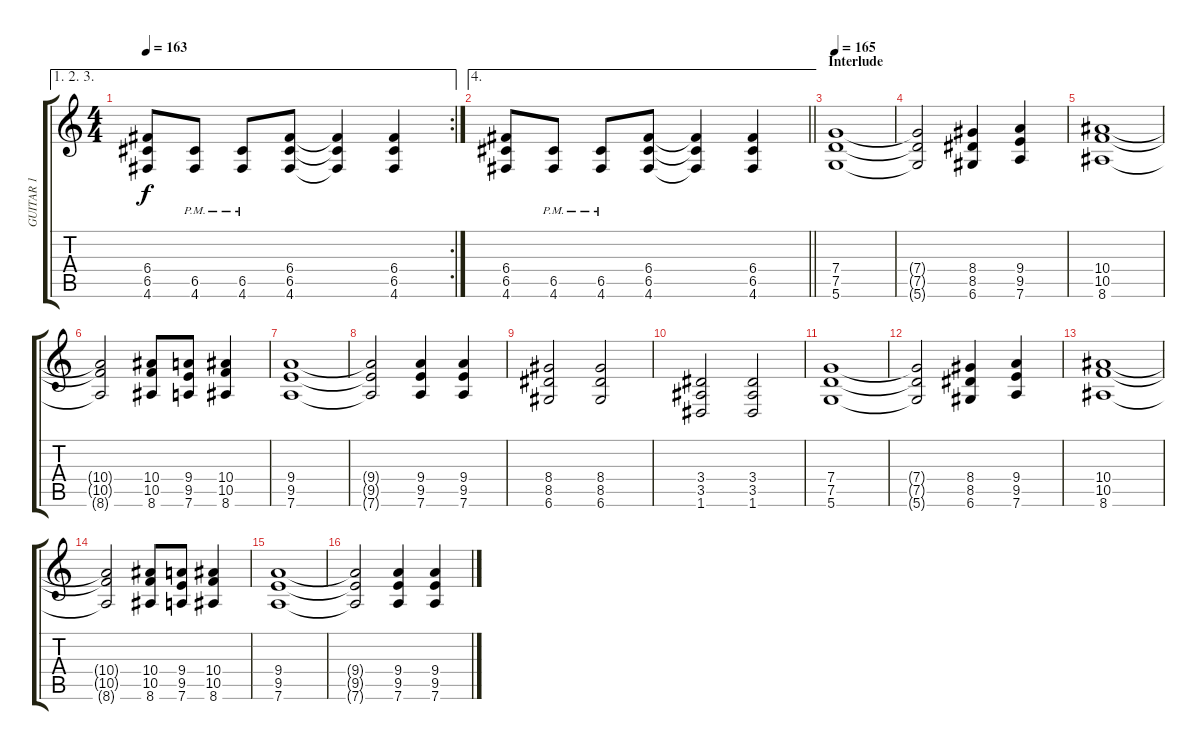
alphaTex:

\track ("GUITAR 1" "GUITAR 1") {instrument overdrivenguitar}
\staff {score tabs}
\tuning (D4 A3 F3 C3 G2 D2) {hide}
\ae (1 2 3)
\rc 2
\ts (4 4)
\tempo 163
\clef g2
\ks c
(6.4 6.5 4.6).8{dy f} (6.5{pm} 4.6{pm}).8 (6.5{pm} 4.6{pm}).8 (6.4 6.5 4.6).8 (6.4{t} 6.5{t} 4.6{t}).4 (6.4 6.5 4.6).4 |
\ae 4
\barLineRight lightlight
(6.4 6.5 4.6).8 (6.5{pm} 4.6{pm}).8 (6.5{pm} 4.6{pm}).8 (6.4 6.5 4.6).8 (6.4{t} 6.5{t} 4.6{t}).4 (6.4 6.5 4.6).4 |
\section ("" "Interlude")
\tempo 165
(7.4 7.5 5.6).1 |
(7.4{t} 7.5{t} 5.6{t}).2 (8.4 8.5 6.6).4 (9.4 9.5 7.6).4 |
(10.4 10.5 8.6).1 |
(10.4{t} 10.5{t} 8.6{t}).2 (10.4 10.5 8.6).8 (9.4 9.5 7.6).8 (10.4 10.5 8.6).4 |
(9.4 9.5 7.6).1 |
(9.4{t} 9.5{t} 7.6{t}).2 (9.4 9.5 7.6).4 (9.4 9.5 7.6).4 |
(8.4 8.5 6.6).2 (8.4 8.5 6.6).2 |
(3.4 3.5 1.6).2 (3.4 3.5 1.6).2 |
(7.4 7.5 5.6).1 |
(7.4{t} 7.5{t} 5.6{t}).2 (8.4 8.5 6.6).4 (9.4 9.5 7.6).4 |
(10.4 10.5 8.6).1 |
(10.4{t} 10.5{t} 8.6{t}).2 (10.4 10.5 8.6).8 (9.4 9.5 7.6).8 (10.4 10.5 8.6).4 |
(9.4 9.5 7.6).1 |
(9.4{t} 9.5{t} 7.6{t}).2 (9.4 9.5 7.6).4 (9.4 9.5 7.6).4
